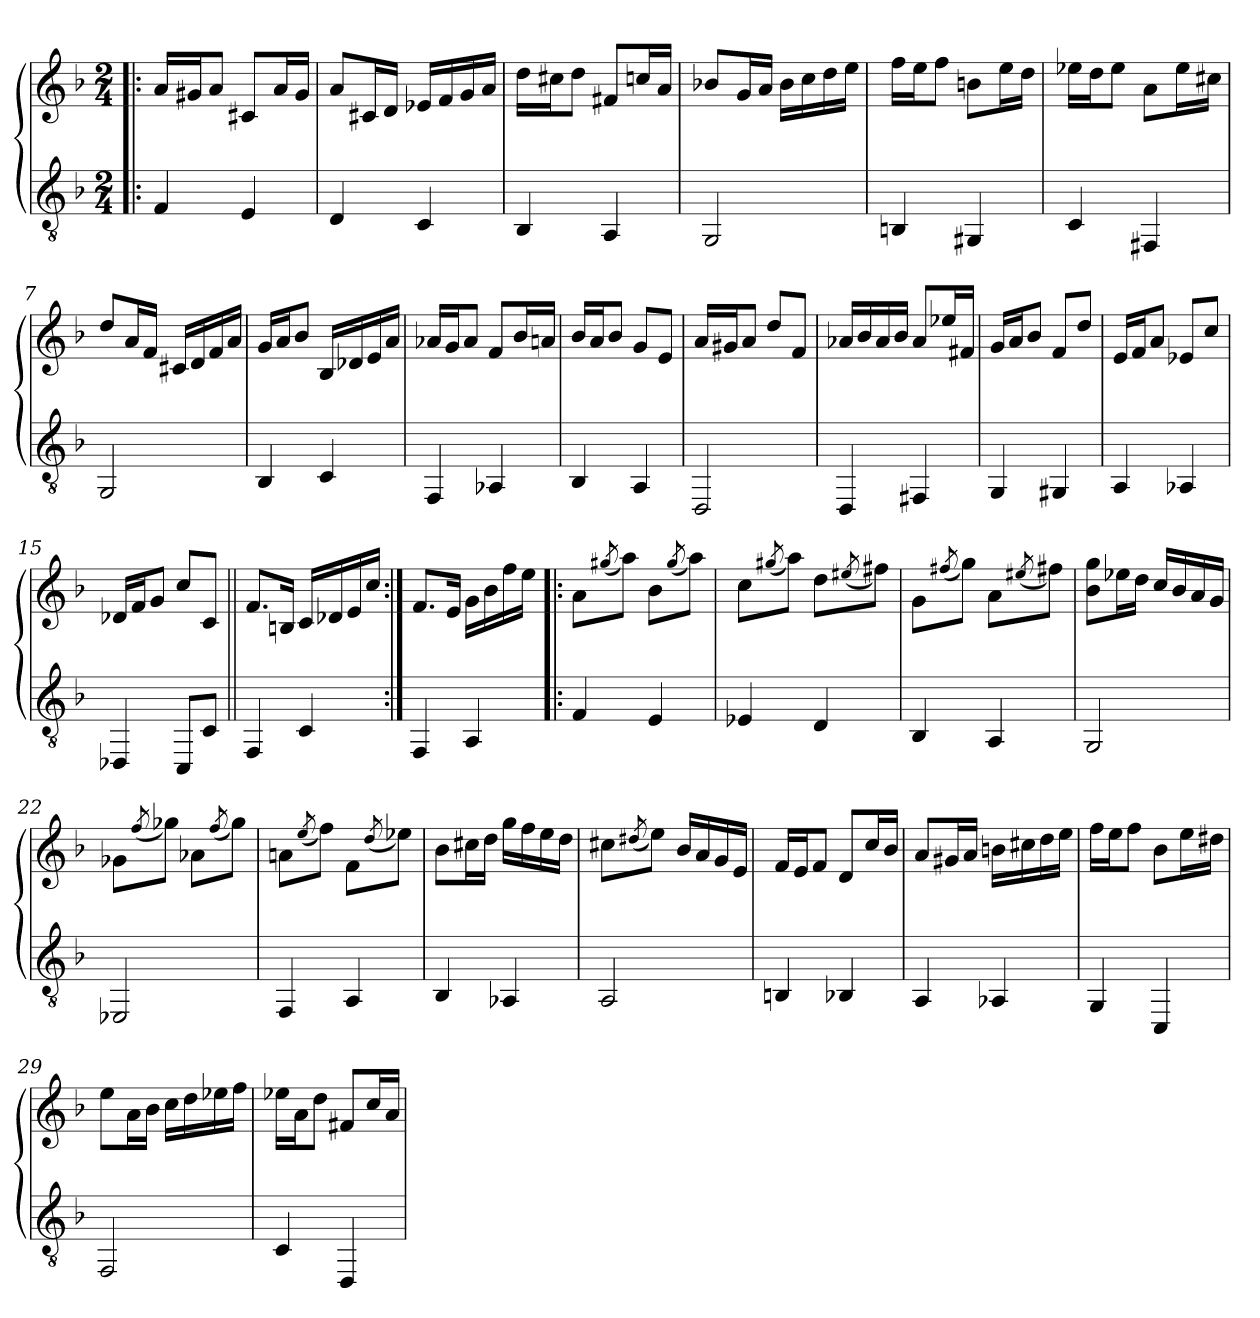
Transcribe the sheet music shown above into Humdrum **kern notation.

**kern	**kern
*part2	*part1
*staff2	*staff1
*clefGv2	*clefG2
*k[b-]	*k[b-]
*F:	*F:
*M2/4	*M2/4
=1!|:	=1!|:
4F/	16a/LL
.	16g#X/J
.	8a/J
4E/	8c#X/L
.	16a/L
.	16g#/JJ
=2	=2
4D/	8a/L
.	16c#X/L
.	16d/JJ
4C/	16e-X/LL
.	16f/
.	16g/
.	16a/JJ
=3	=3
4BB-/	16dd\LL
.	16cc#X\J
.	8dd\J
4AA/	8f#X/L
.	16ccn/L
.	16a/JJ
=4	=4
2GG/	8b-X/L
.	16g/L
.	16a/JJ
.	16b-\LL
.	16cc\
.	16dd\
.	16ee\JJ
!!LO:LB:g=z
=5	=5
4BB/	16ff\LL
.	16ee\J
.	8ff\J
4GG#/	8bn\L
.	16ee\L
.	16dd\JJ
=6	=6
4C/	16ee-X\LL
.	16dd\J
.	8ee-\J
4FF#/	8a\L
.	16ee-\L
.	16cc#X\JJ
=7	=7
2GG/	8dd/L
.	16a/L
.	16f/JJ
.	16c#X/LL
.	16d/
.	16f/
.	16a/JJ
=8	=8
4BB-/	16g/LL
.	16a/J
.	8b-/J
4C/	16B-/LL
.	16d-X/
.	16e/
.	16a/JJ
!!LO:LB:g=z
=9	=9
4FF/	16a-X/LL
.	16g/J
.	8a-/J
4AA-/	8f/L
.	16b-/L
.	16an/JJ
=10	=10
4BB-/	16b-/LL
.	16a/J
.	8b-/J
4AA/	8g/L
.	8e/J
=11	=11
2DD/	16a/LL
.	16g#X/J
.	8a/J
.	8dd/L
.	8f/J
=12	=12
4DD/	16a-X/LL
.	16b-/
.	16a-/
.	16b-/JJ
4FF#/	8a-/L
.	16ee-X/L
.	16f#X/JJ
!!LO:LB:g=z
=13	=13
4GG/	16g/LL
.	16a/J
.	8b-/J
4GG#/	8f/L
.	8dd/J
=14	=14
4AA/	16e/LL
.	16f/J
.	8a/J
4AA-/	8e-X/L
.	8cc/J
=15	=15
4DD-/	16d-X/LL
.	16f/J
.	8g/J
8CC/L	8cc/L
8C/J	8c/J
=16||	=16||
4FF/	8.f/L
.	16Bn/Jk
4C/	16c/LL
.	16d-X/
.	16e/
.	16cc/JJ
!!LO:LB:g=z
=17:|!	=17:|!
4FF/	8.f/L
.	16e/Jk
4AA/	16g\LL
.	16b-\
.	16ff\
.	16ee\JJ
=18!|:	=18!|:
4F/	8a\L
.	(<8qgg#X/
.	8aa\J)
4E/	8b-\L
.	(<8qgg#/
.	8aa\J)
=19	=19
4E-/	8cc\L
.	(<8qgg#X/
.	8aa\J)
4D/	8dd\L
.	(<8qee#X/
.	8ff#X\J)
=20	=20
4BB-/	8g\L
.	(<8qff#X/
.	8gg\J)
4AA/	8a\L
.	(<8qee#X/
.	8ff#X\J)
!!LO:LB:g=z
=21	=21
2GG/	8b-\ 8gg\L
.	16ee-X\L
.	16dd\JJ
.	16cc/LL
.	16b-/
.	16a/
.	16g/JJ
=22	=22
2EE-/	8g-X\L
.	(<8qff/
.	8gg-X\J)
.	8a-X\L
.	(<8qff/
.	8gg-\J)
=23	=23
4FF/	8an\L
.	(<8qee/
.	8ff\J)
4AA/	8f\L
.	(<8qdd/
.	8ee-X\J)
=24	=24
4BB-/	8b-\L
.	16cc#X\L
.	16dd\JJ
4AA-/	16gg\LL
.	16ff\
.	16ee\
.	16dd\JJ
!!LO:LB:g=z
=25	=25
2AA/	8cc#X\L
.	(<8qdd#X/
.	8ee\J)
.	16b-/LL
.	16a/
.	16g/
.	16e/JJ
=26	=26
4BB/	16f/LL
.	16e/J
.	8f/J
4BB-/	8d/L
.	16cc/L
.	16b-/JJ
=27	=27
4AA/	8a/L
.	16g#X/L
.	16a/JJ
4AA-/	16bn\LL
.	16cc#X\
.	16dd\
.	16ee\JJ
=28	=28
4GG/	16ff\LL
.	16ee\J
.	8ff\J
4CC/	8b-\L
.	16ee\L
.	16dd#X\JJ
!!LO:LB:g=z
=29	=29
2FF/	8ee\L
.	16a\L
.	16b-\JJ
.	16cc\LL
.	16dd\
.	16ee-X\
.	16ff\JJ
=30	=30
4C/	16ee-X\LL
.	16a\J
.	8dd\J
4DD/	8f#X/L
.	16cc/L
.	16a/JJ
=	=
*-	*-
